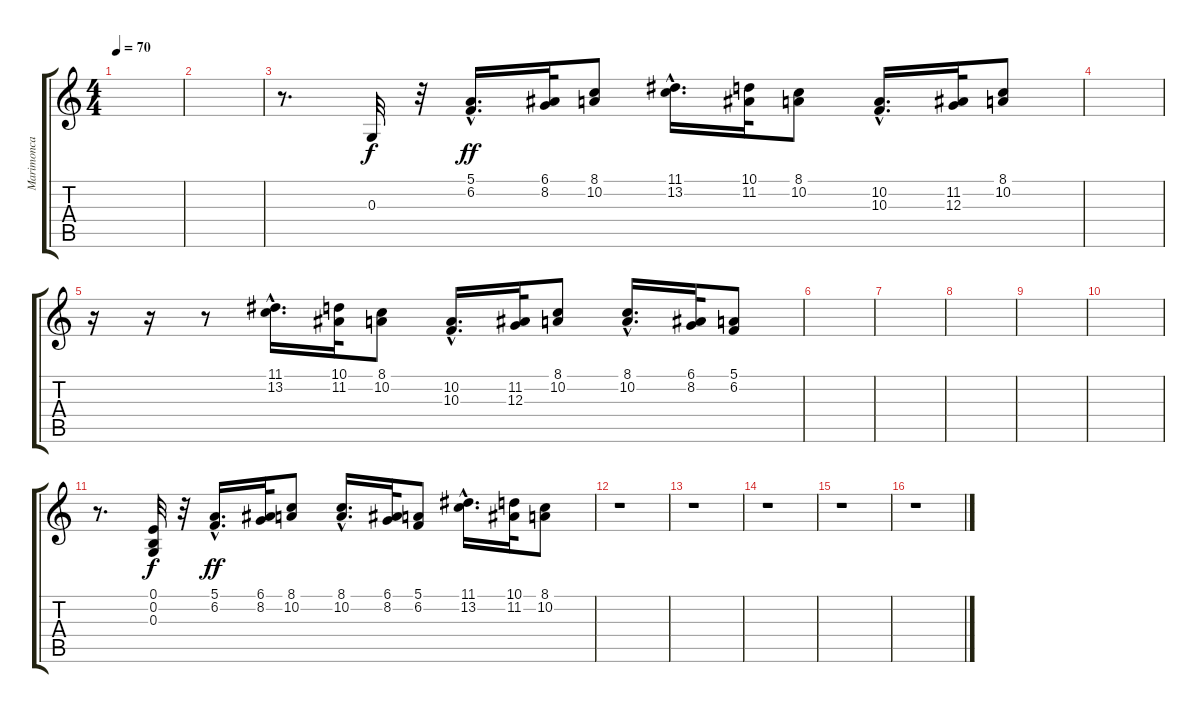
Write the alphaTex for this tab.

\track ("Marimonca" "Marimonca") {instrument harmonica}
\staff {score tabs}
\tuning (E4 B3 G3 D3 A2 E2) {hide}
\ts (4 4)
\tempo 70
\clef g2
\ks c
|
|
r.8{d} 0.3.32 r.32 (5.1{hac} 6.2{hac}).16{d dy ff} (6.1 8.2).32 (8.1 10.2).8 (11.1{hac} 13.2{hac}).16{d} (10.1 11.2).32 (8.1 10.2).8 (10.2{hac} 10.3{hac}).16{d} (11.2 12.3).32 (8.1 10.2).8 |
|
r.16 r.16 r.8 (11.1{hac} 13.2{hac}).16{d} (10.1 11.2).32 (8.1 10.2).8 (10.2{hac} 10.3{hac}).16{d} (11.2 12.3).32 (8.1 10.2).8 (8.1{hac} 10.2{hac}).16{d} (6.1 8.2).32 (5.1 6.2).8 |
|
|
|
|
|
r.8{d} (0.1 0.2 0.3).32{dy f} r.32 (5.1{hac} 6.2{hac}).16{d dy ff} (6.1 8.2).32 (8.1 10.2).8 (8.1{hac} 10.2{hac}).16{d} (6.1 8.2).32 (5.1 6.2).8 (11.1{hac} 13.2{hac}).16{d} (10.1 11.2).32 (8.1 10.2).8 |
r.1 |
r.1 |
r.1 |
r.1 |
r.1
